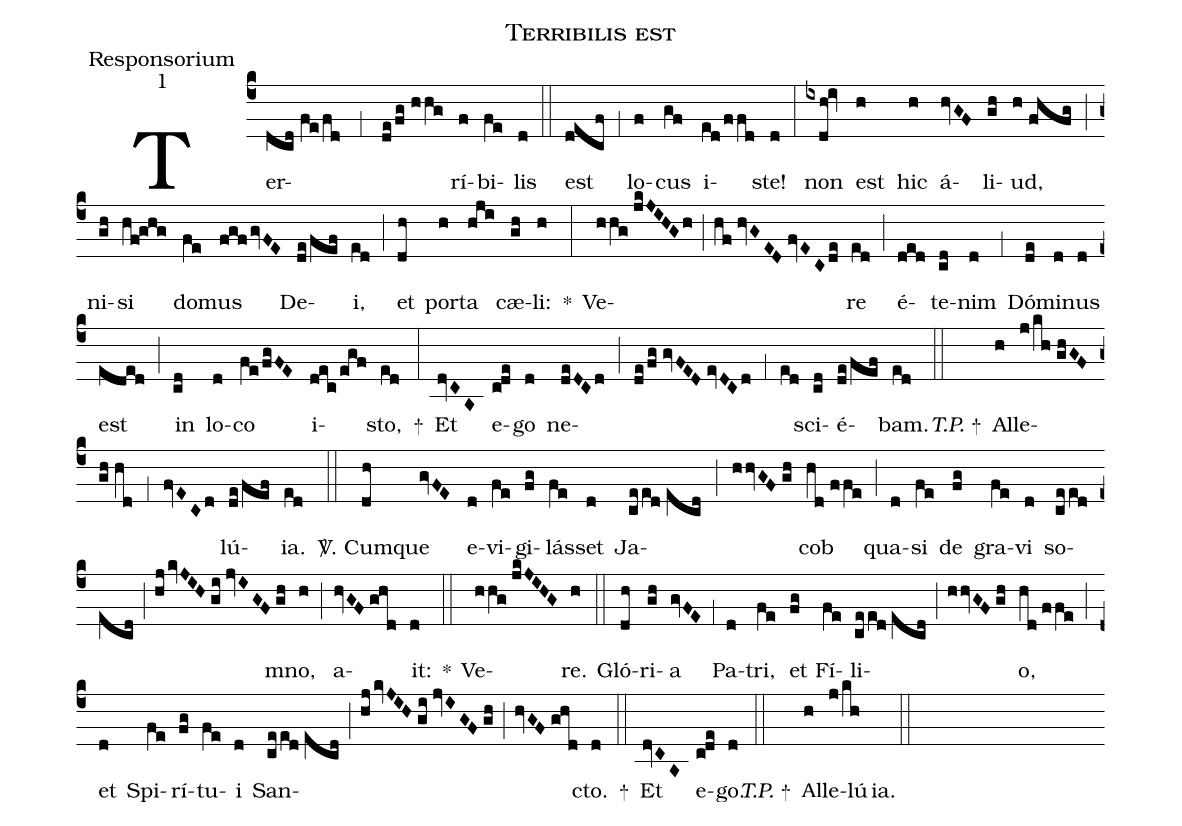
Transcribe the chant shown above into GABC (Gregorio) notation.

name:Terribilis est;
office-part:Responsorium;
mode:1;
%%
(c4) Ter(dcd//fe/fd,1de/fg//hhg)rí(f)bi(fe)lis(d) (::)
est(decf) (,1) lo(f)cus(gf) i(ed/ffd)ste!(d) (:)
non(ixdh!iv) est(h) hic(h) á(hvGF)li(gh)ud,(h//fhfg) (;) ni(gh)si(hf!ghg) do(fe)mus(fgf/gvFE) De(de/fef)i,(ed) (;) et(dh) por(h)ta(hji) cæ(gh)li:(h) *(:) Ve(hhg//jkJIHGh;hf//hvGED//fvECde)re(ed) (;) é(ded)te(cd)nim(d) (,1) Dó(de)mi(d)nus(d) est(eded) (;) in(cd) lo(d)co(fe/fgFE) i(dec/egf)sto,(ed) +(:) Et(dvCA) e(c!de)go(d) ne(deDCd;de/fg//gvFED//evDCd,1ed)sci(cd)é(de/fef)bam.(ed) (::) <i>T.P.</i> +() Al(h)le(j/kh//ghGF/gh//hd,1fvECd)lú(de/fef)ia.(ed) (::)

<sp>V/</sp>. Cum(dh)que(gvFE) e(d)vi(fe)gi(fg)lás(fe)set(d) Ja(ceed//ecd;hhvGF//gh)cob(hd//ffe) (;) qua(d)si(fe) de(fg) gra(fe)vi(d) so(ceed//ecd;hj/kvJIH//gi//jvIGF//gh)mno,(h) (;) a(hvGF//ghd)it:(d) *(::) Ve(hhg//jkJIHG)re.(h) (::)

Gló(dh)ri(gh)a(gvFE) (,1) Pa(d)tri,(fe) et(fg) Fí(fe)li(ceed//ecd;hhvGF//gh)o,(hd//ffe) (;) et(d) Spi(fe)rí(fg)tu(fe)i(d) San(ceed//ecd;hj/kvJIH//gi//jvIGF//gh;hvGF//ghd)cto.(d) +(::) Et(dvCA) e(c!de)go.(d) (::) <i>T.P.</i> +() Al(h)le(j/kh)lú()ia.() (::)
